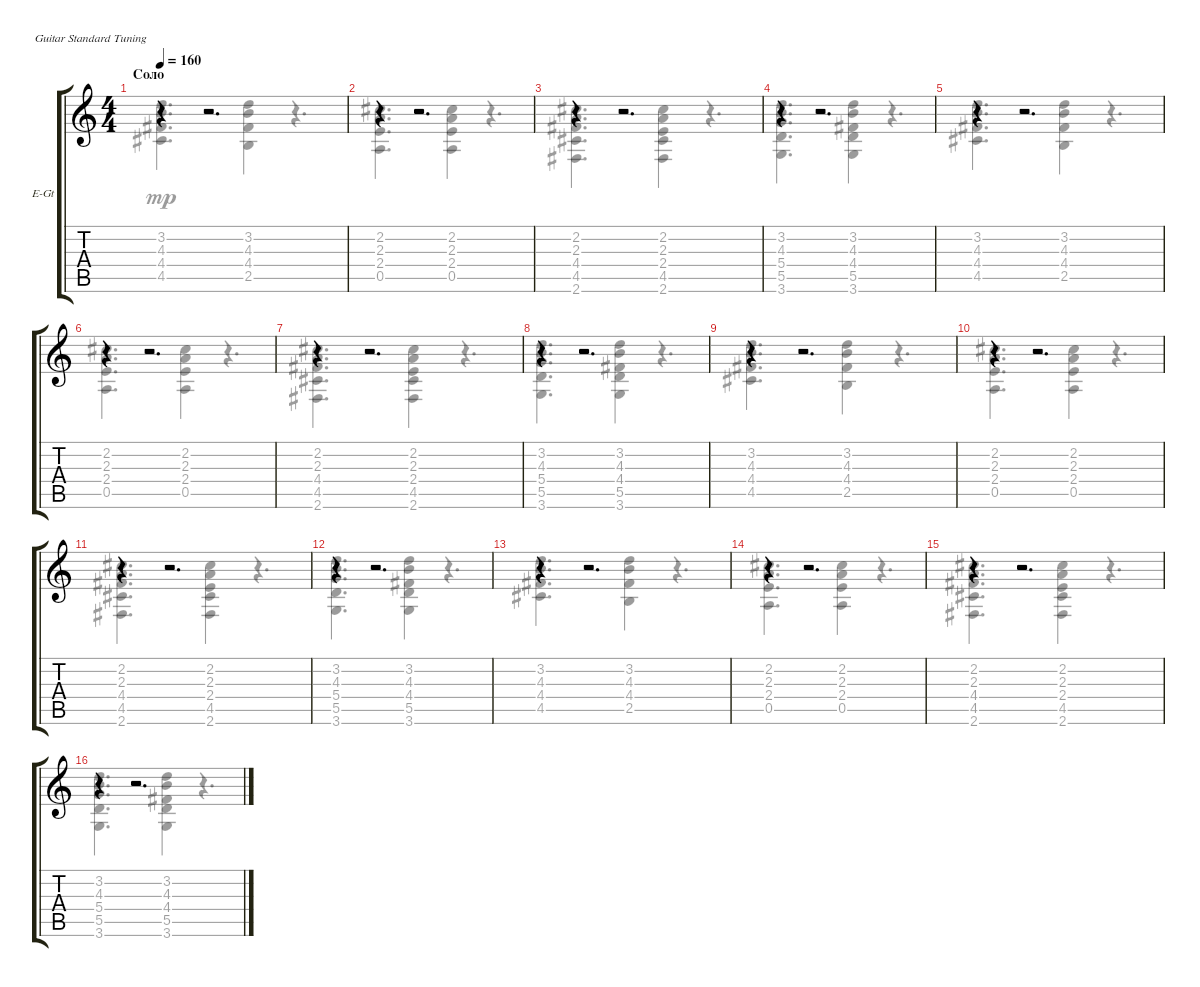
\bracketExtendMode groupsimilarinstruments
\firstSystemTrackNameOrientation horizontal
\otherSystemsTrackNameOrientation horizontal
\track ("Гитара 2" "E-Gt") {instrument electricguitarjazz}
\staff {score tabs}
\tuning (E4 B3 G3 D3 A2 E2)
\voice
\ts (4 4)
\section ("" "Соло")
\tempo 160
\clef g2
\ks c
r.4{dy f} r.2{d} |
r.4 r.2{d} |
r.4 r.2{d} |
r.4 r.2{d} |
r.4 r.2{d} |
r.4 r.2{d} |
r.4 r.2{d} |
r.4 r.2{d} |
r.4 r.2{d} |
r.4 r.2{d} |
r.4 r.2{d} |
r.4 r.2{d} |
r.4 r.2{d} |
r.4 r.2{d} |
r.4 r.2{d} |
r.4 r.2{d}
\voice
\clef g2
\ottava regular
\simile none
\ks c
(3.2 4.3 4.4 4.5).4{d dy mp} (3.2 4.3 4.4 2.5).4 r.4{d} |
(2.2 2.3 2.4 0.5).4{d} (2.2 2.3 2.4 0.5).4 r.4{d} |
(2.2 2.3 4.4 4.5 2.6).4{d} (2.2 2.3 2.4 4.5 2.6).4 r.4{d} |
(3.2 4.3 5.4 5.5 3.6).4{d} (3.2 4.3 4.4 5.5 3.6).4 r.4{d} |
(3.2 4.3 4.4 4.5).4{d} (3.2 4.3 4.4 2.5).4 r.4{d} |
(2.2 2.3 2.4 0.5).4{d} (2.2 2.3 2.4 0.5).4 r.4{d} |
(2.2 2.3 4.4 4.5 2.6).4{d} (2.2 2.3 2.4 4.5 2.6).4 r.4{d} |
(3.2 4.3 5.4 5.5 3.6).4{d} (3.2 4.3 4.4 5.5 3.6).4 r.4{d} |
(3.2 4.3 4.4 4.5).4{d} (3.2 4.3 4.4 2.5).4 r.4{d} |
(2.2 2.3 2.4 0.5).4{d} (2.2 2.3 2.4 0.5).4 r.4{d} |
(2.2 2.3 4.4 4.5 2.6).4{d} (2.2 2.3 2.4 4.5 2.6).4 r.4{d} |
(3.2 4.3 5.4 5.5 3.6).4{d} (3.2 4.3 4.4 5.5 3.6).4 r.4{d} |
(3.2 4.3 4.4 4.5).4{d} (3.2 4.3 4.4 2.5).4 r.4{d} |
(2.2 2.3 2.4 0.5).4{d} (2.2 2.3 2.4 0.5).4 r.4{d} |
(2.2 2.3 4.4 4.5 2.6).4{d} (2.2 2.3 2.4 4.5 2.6).4 r.4{d} |
(3.2 4.3 5.4 5.5 3.6).4{d} (3.2 4.3 4.4 5.5 3.6).4 r.4{d}
